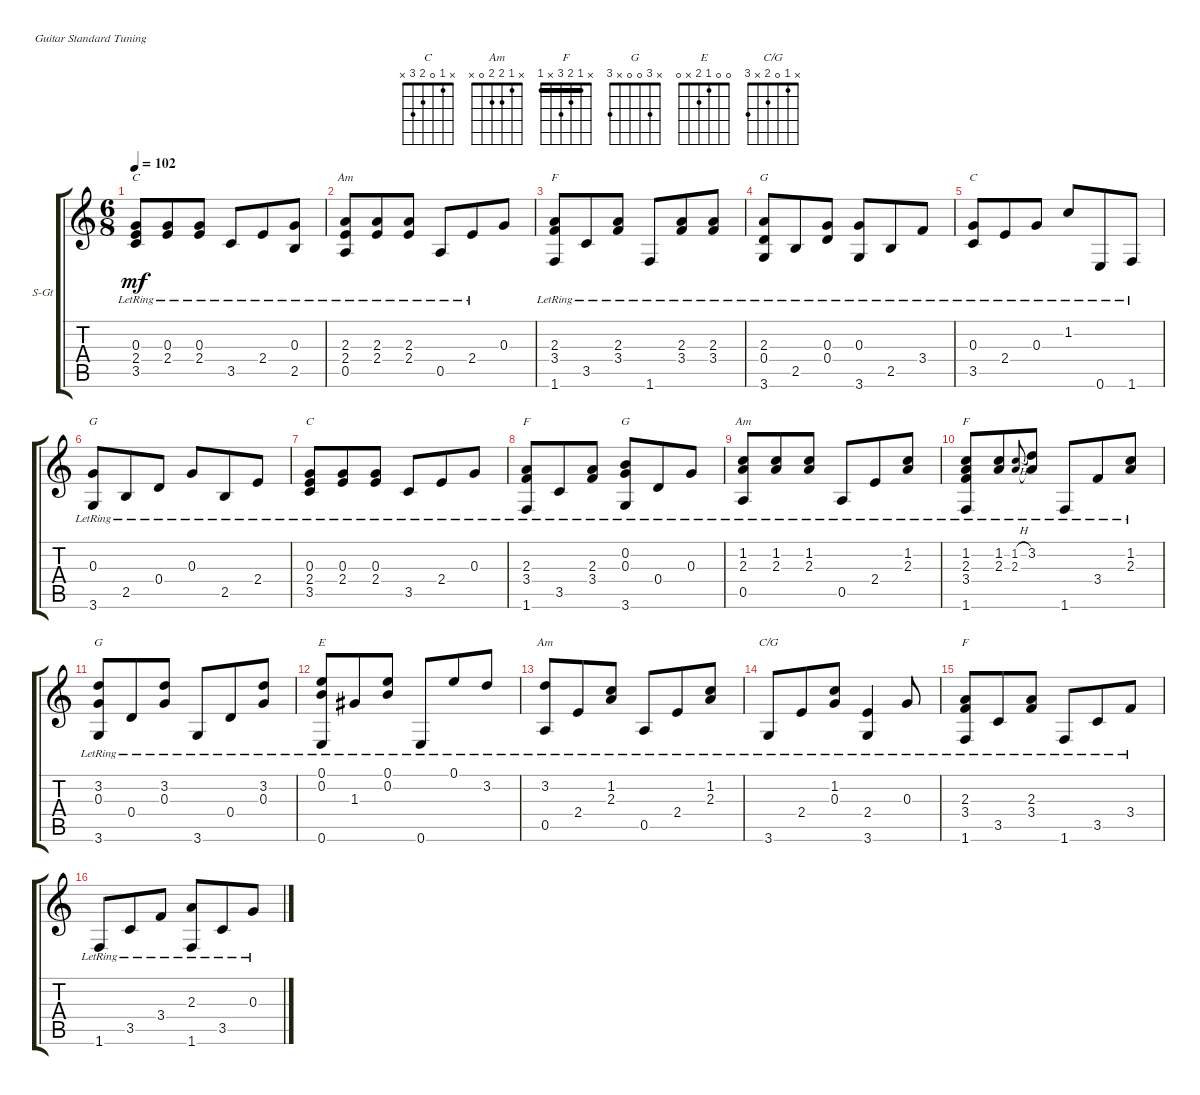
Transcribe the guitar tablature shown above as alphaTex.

\defaultSystemsLayout 4
\bracketExtendMode groupsimilarinstruments
\firstSystemTrackNameOrientation horizontal
\otherSystemsTrackNameOrientation horizontal
\track ("Steel Guitar" "S-Gt") {instrument acousticguitarsteel}
\staff {score tabs}
\tuning (E4 B3 G3 D3 A2 E2)
\chord ("C" x 1 0 2 3 x) {showfingering false}
\chord ("Am" x 1 2 2 0 x) {showfingering false}
\chord ("F" x x 2 3 3 1) {showfingering false}
\chord ("G" x x 0 0 2 3) {showfingering false}
\chord ("G" x 0 0 0 x 3) {showfingering false}
\chord ("F" x 1 2 3 x 1) {showfingering false barre 1}
\chord ("G" x 3 0 0 x 3) {showfingering false}
\chord ("E" 0 0 1 2 x 0) {showfingering false}
\chord ("C/G" x 1 0 2 x 3) {showfingering false}
\ts (6 8)
\tempo 102
\clef g2
\ks c
(3.5{lr} 0.3{lr} 2.4).8{ch "C" dy mf} (0.3{lr} 2.4).8 (0.3{lr} 2.4).8 3.5{lr}.8 2.4{lr}.8 (2.5{lr} 0.3).8 |
(2.3{lr} 0.5{lr} 2.4).8{ch "Am"} (2.3{lr} 2.4).8 (2.3{lr} 2.4).8 0.5{lr}.8 2.4{lr}.8 0.3.8 |
(1.6{lr} 2.3{lr} 3.4{lr}).8{ch "F"} 3.5{lr}.8 (2.3{lr} 3.4{lr}).8 1.6{lr}.8 (2.3{lr} 3.4{lr}).8 (2.3{lr} 3.4).8 |
(3.6{lr} 2.3{lr} 0.4{lr}).8{ch "G"} 2.5{lr}.8 (0.3{lr} 0.4{lr}).8 (0.3{lr} 3.6{lr}).8 2.5{lr}.8 3.4{lr}.8 |
(3.5{lr} 0.3{lr}).8{ch "C"} 2.4{lr}.8 0.3{lr}.8 1.2{lr}.8 0.6{lr}.8 1.6{lr}.8 |
(3.6{lr} 0.3).8{ch "G"} 2.5{lr}.8 0.4{lr}.8 0.3{lr}.8 2.5{lr}.8 2.4{lr}.8 |
(3.5{lr} 0.3{lr} 2.4).8{ch "C"} (0.3{lr} 2.4).8 (0.3{lr} 2.4).8 3.5{lr}.8 2.4{lr}.8 0.3{lr}.8 |
(2.3{lr} 3.4{lr} 1.6{lr}).8{ch "F"} 3.5{lr}.8 (2.3{lr} 3.4{lr}).8 (0.2{lr} 0.3{lr} 3.6{lr}).8{ch "G"} 0.4{lr}.8 0.3{lr}.8 |
(1.2{lr} 0.5{lr} 2.3{lr}).8{ch "Am"} (1.2{lr} 2.3{lr}).8 (2.3{lr} 1.2{lr}).8 0.5{lr}.8 2.4{lr}.8 (2.3{lr} 1.2{lr}).8 |
(1.2{lr} 2.3{lr} 1.6{lr} 3.4{lr}).8{ch "F"} (1.2{lr} 2.3{lr}).8 (1.2{h lr} 2.3).8{gr onbeat} (3.2{lr} 2.3{t}).8 1.6{lr}.8 3.4{lr}.8 (2.3{lr} 1.2{lr}).8 |
(3.2{lr} 3.6{lr} 0.3{lr}).8{ch "G"} 0.4{lr}.8 (3.2{lr} 0.3{lr}).8 3.6{lr}.8 0.4{lr}.8 (3.2{lr} 0.3{lr}).8 |
(0.1{lr} 0.2{lr} 0.6{lr}).8{ch "E"} 1.3{lr}.8 (0.1{lr} 0.2{lr}).8 0.6{lr}.8 0.1{lr}.8 3.2{lr}.8 |
(3.2{lr} 0.5{lr}).8{ch "Am"} 2.4{lr}.8 (1.2{lr} 2.3{lr}).8 0.5{lr}.8 2.4{lr}.8 (2.3{lr} 1.2{lr}).8 |
3.6{lr}.8{ch "C/G"} 2.4{lr}.8 (1.2{lr} 0.3{lr}).8 (3.6{lr} 2.4).4 0.3{lr}.8 |
(2.3{lr} 3.4{lr} 1.6{lr}).8{ch "F"} 3.5{lr}.8 (2.3{lr} 3.4{lr}).8 1.6{lr}.8 3.5{lr}.8 3.4{lr}.8 |
1.6{lr}.8 3.5{lr}.8 3.4{lr}.8 (2.3{lr} 1.6{lr}).8 3.5{lr}.8 0.3{lr}.8
